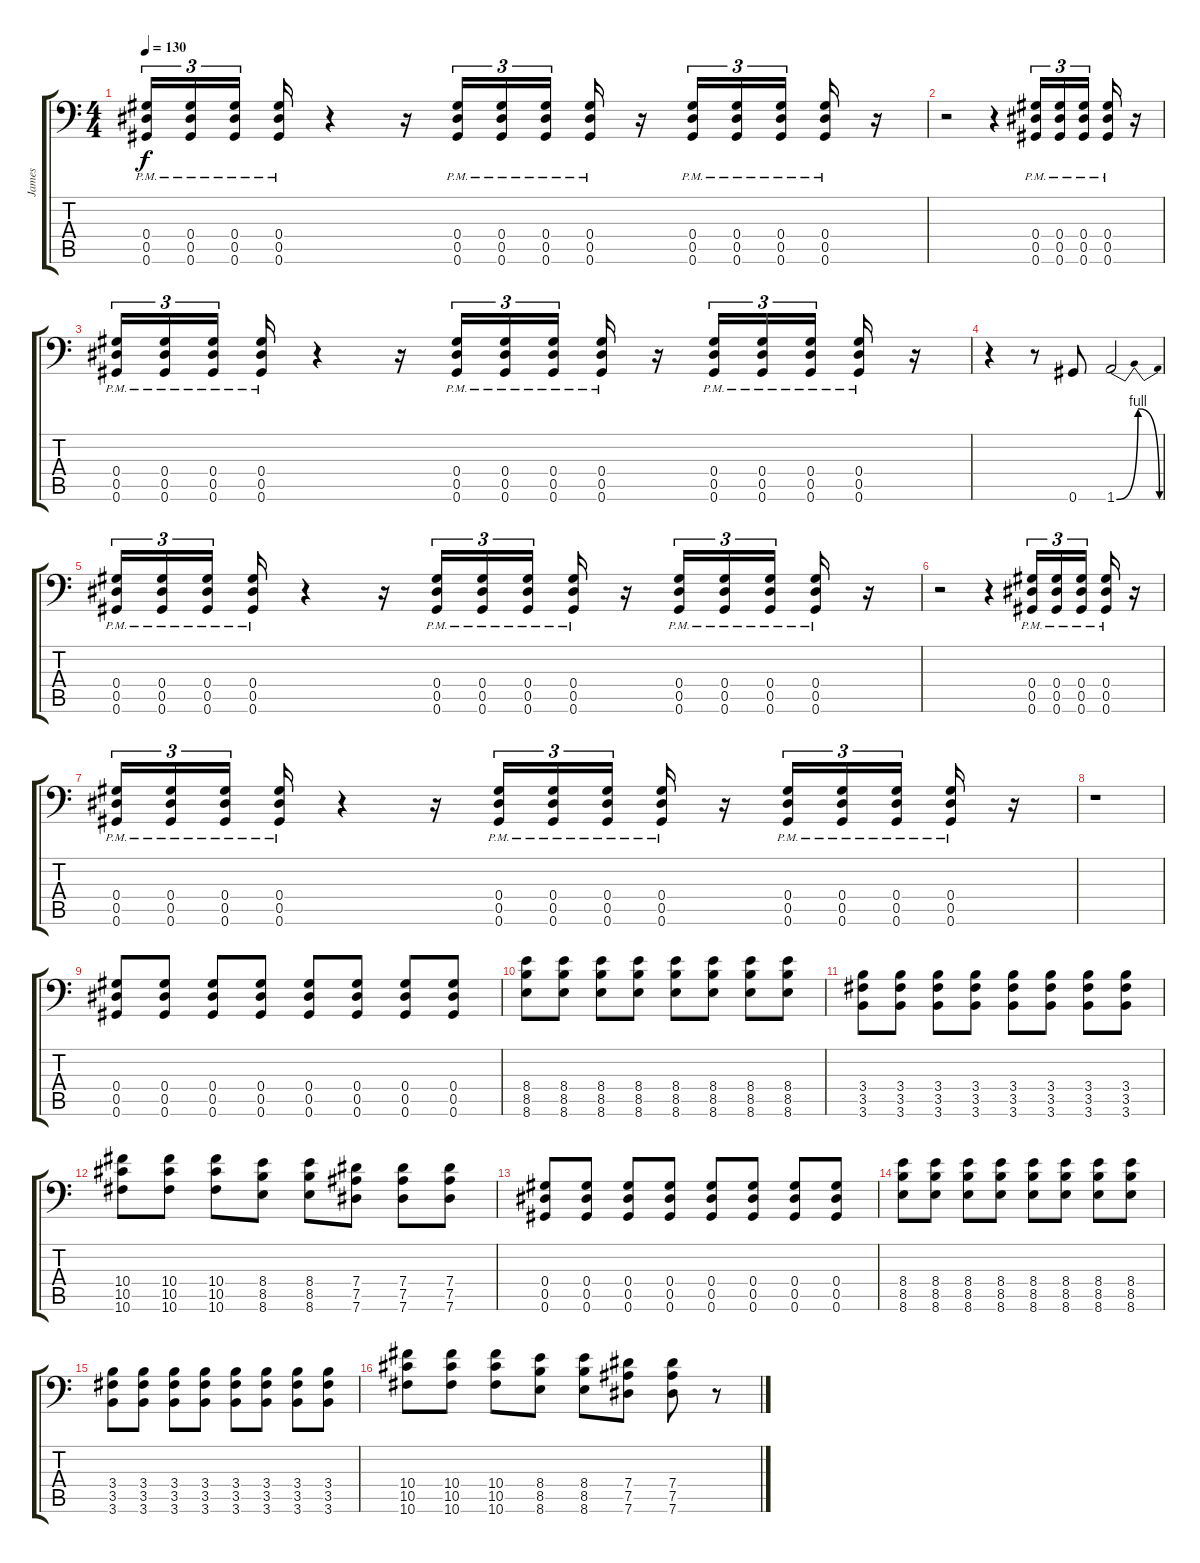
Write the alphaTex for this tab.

\track ("James" "James") {instrument distortionguitar}
\staff {score tabs}
\tuning (Bb3 F3 Db3 Ab2 Eb2 Ab1) {hide}
\ts (4 4)
\tempo 130
\clef f4
\ks c
(0.4{pm} 0.5{pm} 0.6{pm}).16{tu (3 2) dy f} (0.4{pm} 0.5{pm} 0.6{pm}).16{tu (3 2)} (0.4{pm} 0.5{pm} 0.6{pm}).16{tu (3 2) beam splitsecondary} (0.4{pm} 0.5{pm} 0.6{pm}).16 r.4 r.16 (0.4{pm} 0.5{pm} 0.6{pm}).16{tu (3 2)} (0.4{pm} 0.5{pm} 0.6{pm}).16{tu (3 2)} (0.4{pm} 0.5{pm} 0.6{pm}).16{tu (3 2) beam splitsecondary} (0.4{pm} 0.5{pm} 0.6{pm}).16 r.16 (0.4{pm} 0.5{pm} 0.6{pm}).16{tu (3 2)} (0.4{pm} 0.5{pm} 0.6{pm}).16{tu (3 2)} (0.4{pm} 0.5{pm} 0.6{pm}).16{tu (3 2) beam splitsecondary} (0.4{pm} 0.5{pm} 0.6{pm}).16 r.16 |
r.2 r.4 (0.4{pm} 0.5{pm} 0.6{pm}).16{tu (3 2)} (0.4{pm} 0.5{pm} 0.6{pm}).16{tu (3 2)} (0.4{pm} 0.5{pm} 0.6{pm}).16{tu (3 2) beam splitsecondary} (0.4{pm} 0.5{pm} 0.6{pm}).16 r.16 |
(0.4{pm} 0.5{pm} 0.6{pm}).16{tu (3 2)} (0.4{pm} 0.5{pm} 0.6{pm}).16{tu (3 2)} (0.4{pm} 0.5{pm} 0.6{pm}).16{tu (3 2) beam splitsecondary} (0.4{pm} 0.5{pm} 0.6{pm}).16 r.4 r.16 (0.4{pm} 0.5{pm} 0.6{pm}).16{tu (3 2)} (0.4{pm} 0.5{pm} 0.6{pm}).16{tu (3 2)} (0.4{pm} 0.5{pm} 0.6{pm}).16{tu (3 2) beam splitsecondary} (0.4{pm} 0.5{pm} 0.6{pm}).16 r.16 (0.4{pm} 0.5{pm} 0.6{pm}).16{tu (3 2)} (0.4{pm} 0.5{pm} 0.6{pm}).16{tu (3 2)} (0.4{pm} 0.5{pm} 0.6{pm}).16{tu (3 2) beam splitsecondary} (0.4{pm} 0.5{pm} 0.6{pm}).16 r.16 |
r.4 r.8 0.6.8 1.6{be (bendrelease 0 0 10 4 20 4 60 0)}.2 |
(0.4{pm} 0.5{pm} 0.6{pm}).16{tu (3 2)} (0.4{pm} 0.5{pm} 0.6{pm}).16{tu (3 2)} (0.4{pm} 0.5{pm} 0.6{pm}).16{tu (3 2) beam splitsecondary} (0.4{pm} 0.5{pm} 0.6{pm}).16 r.4 r.16 (0.4{pm} 0.5{pm} 0.6{pm}).16{tu (3 2)} (0.4{pm} 0.5{pm} 0.6{pm}).16{tu (3 2)} (0.4{pm} 0.5{pm} 0.6{pm}).16{tu (3 2) beam splitsecondary} (0.4{pm} 0.5{pm} 0.6{pm}).16 r.16 (0.4{pm} 0.5{pm} 0.6{pm}).16{tu (3 2)} (0.4{pm} 0.5{pm} 0.6{pm}).16{tu (3 2)} (0.4{pm} 0.5{pm} 0.6{pm}).16{tu (3 2) beam splitsecondary} (0.4{pm} 0.5{pm} 0.6{pm}).16 r.16 |
r.2 r.4 (0.4{pm} 0.5{pm} 0.6{pm}).16{tu (3 2)} (0.4{pm} 0.5{pm} 0.6{pm}).16{tu (3 2)} (0.4{pm} 0.5{pm} 0.6{pm}).16{tu (3 2) beam splitsecondary} (0.4{pm} 0.5{pm} 0.6{pm}).16 r.16 |
(0.4{pm} 0.5{pm} 0.6{pm}).16{tu (3 2)} (0.4{pm} 0.5{pm} 0.6{pm}).16{tu (3 2)} (0.4{pm} 0.5{pm} 0.6{pm}).16{tu (3 2) beam splitsecondary} (0.4{pm} 0.5{pm} 0.6{pm}).16 r.4 r.16 (0.4{pm} 0.5{pm} 0.6{pm}).16{tu (3 2)} (0.4{pm} 0.5{pm} 0.6{pm}).16{tu (3 2)} (0.4{pm} 0.5{pm} 0.6{pm}).16{tu (3 2) beam splitsecondary} (0.4{pm} 0.5{pm} 0.6{pm}).16 r.16 (0.4{pm} 0.5{pm} 0.6{pm}).16{tu (3 2)} (0.4{pm} 0.5{pm} 0.6{pm}).16{tu (3 2)} (0.4{pm} 0.5{pm} 0.6{pm}).16{tu (3 2) beam splitsecondary} (0.4{pm} 0.5{pm} 0.6{pm}).16 r.16 |
r.1 |
(0.4 0.5 0.6).8 (0.4 0.5 0.6).8 (0.4 0.5 0.6).8 (0.4 0.5 0.6).8 (0.4 0.5 0.6).8 (0.4 0.5 0.6).8 (0.4 0.5 0.6).8 (0.4 0.5 0.6).8 |
(8.4 8.5 8.6).8 (8.4 8.5 8.6).8 (8.4 8.5 8.6).8 (8.4 8.5 8.6).8 (8.4 8.5 8.6).8 (8.4 8.5 8.6).8 (8.4 8.5 8.6).8 (8.4 8.5 8.6).8 |
(3.4 3.5 3.6).8 (3.4 3.5 3.6).8 (3.4 3.5 3.6).8 (3.4 3.5 3.6).8 (3.4 3.5 3.6).8 (3.4 3.5 3.6).8 (3.4 3.5 3.6).8 (3.4 3.5 3.6).8 |
(10.4 10.5 10.6).8 (10.4 10.5 10.6).8 (10.4 10.5 10.6).8 (8.4 8.5 8.6).8 (8.4 8.5 8.6).8 (7.4 7.5 7.6).8 (7.4 7.5 7.6).8 (7.4 7.5 7.6).8 |
(0.4 0.5 0.6).8 (0.4 0.5 0.6).8 (0.4 0.5 0.6).8 (0.4 0.5 0.6).8 (0.4 0.5 0.6).8 (0.4 0.5 0.6).8 (0.4 0.5 0.6).8 (0.4 0.5 0.6).8 |
(8.4 8.5 8.6).8 (8.4 8.5 8.6).8 (8.4 8.5 8.6).8 (8.4 8.5 8.6).8 (8.4 8.5 8.6).8 (8.4 8.5 8.6).8 (8.4 8.5 8.6).8 (8.4 8.5 8.6).8 |
(3.4 3.5 3.6).8 (3.4 3.5 3.6).8 (3.4 3.5 3.6).8 (3.4 3.5 3.6).8 (3.4 3.5 3.6).8 (3.4 3.5 3.6).8 (3.4 3.5 3.6).8 (3.4 3.5 3.6).8 |
(10.4 10.5 10.6).8 (10.4 10.5 10.6).8 (10.4 10.5 10.6).8 (8.4 8.5 8.6).8 (8.4 8.5 8.6).8 (7.4 7.5 7.6).8 (7.4 7.5 7.6).8 r.8
